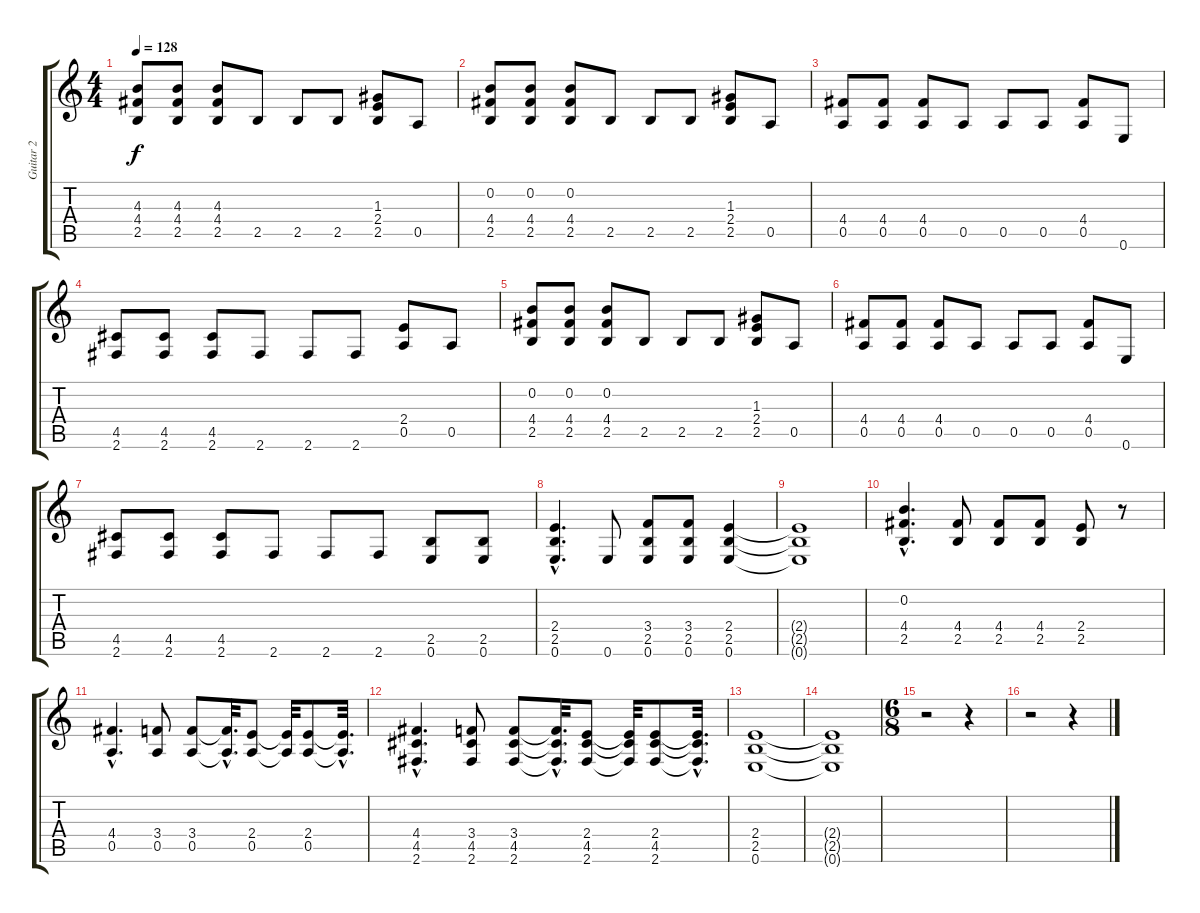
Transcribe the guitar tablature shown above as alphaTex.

\track ("Guitar 2" "Guitar 2") {instrument electricguitarclean}
\staff {score tabs}
\tuning (E4 B3 G3 D3 A2 E2) {hide}
\ts (4 4)
\tempo 128
\clef g2
\ks c
(4.3 4.4 2.5).8{dy f} (4.3 4.4 2.5).8 (4.3 4.4 2.5).8 2.5.8 2.5.8 2.5.8 (1.3 2.4 2.5).8 0.5.8 |
(0.2 4.4 2.5).8 (0.2 4.4 2.5).8 (0.2 4.4 2.5).8 2.5.8 2.5.8 2.5.8 (1.3 2.4 2.5).8 0.5.8 |
(4.4 0.5).8 (4.4 0.5).8 (4.4 0.5).8 0.5.8 0.5.8 0.5.8 (4.4 0.5).8 0.6.8 |
(4.5 2.6).8 (4.5 2.6).8 (4.5 2.6).8 2.6.8 2.6.8 2.6.8 (2.4 0.5).8 0.5.8 |
(0.2 4.4 2.5).8 (0.2 4.4 2.5).8 (0.2 4.4 2.5).8 2.5.8 2.5.8 2.5.8 (1.3 2.4 2.5).8 0.5.8 |
(4.4 0.5).8 (4.4 0.5).8 (4.4 0.5).8 0.5.8 0.5.8 0.5.8 (4.4 0.5).8 0.6.8 |
(4.5 2.6).8 (4.5 2.6).8 (4.5 2.6).8 2.6.8 2.6.8 2.6.8 (2.5 0.6).8 (2.5 0.6).8 |
(2.4{hac} 2.5{hac} 0.6{hac}).4{d} 0.6.8 (3.4 2.5 0.6).8 (3.4 2.5 0.6).8 (2.4 2.5 0.6).4 |
(2.4{t} 2.5{t} 0.6{t}).1 |
(0.2{hac} 4.4{hac} 2.5{hac}).4{d} (4.4 2.5).8 (4.4 2.5).8 (4.4 2.5).8 (2.4 2.5).8 r.8 |
(4.4{hac} 0.5{hac}).4{d} (3.4 0.5).8 (3.4 0.5).8 (3.4{hac t} 0.5{hac t}).32{d} (2.4 0.5).8 (2.4{t} 0.5{t}).32 (2.4 0.5).8 (2.4{hac t} 0.5{hac t}).32{d} |
(4.4{hac} 4.5{hac} 2.6{hac}).4{d} (3.4 4.5 2.6).8 (3.4 4.5 2.6).8 (3.4{hac t} 4.5{hac t} 2.6{hac t}).32{d} (2.4 4.5 2.6).8 (2.4{t} 4.5{t} 2.6{t}).32 (2.4 4.5 2.6).8 (2.4{hac t} 4.5{hac t} 2.6{hac t}).32{d} |
(2.4 2.5 0.6).1 |
(2.4{t} 2.5{t} 0.6{t}).1 |
\ts (6 8)
r.2 r.4 |
r.2 r.4
